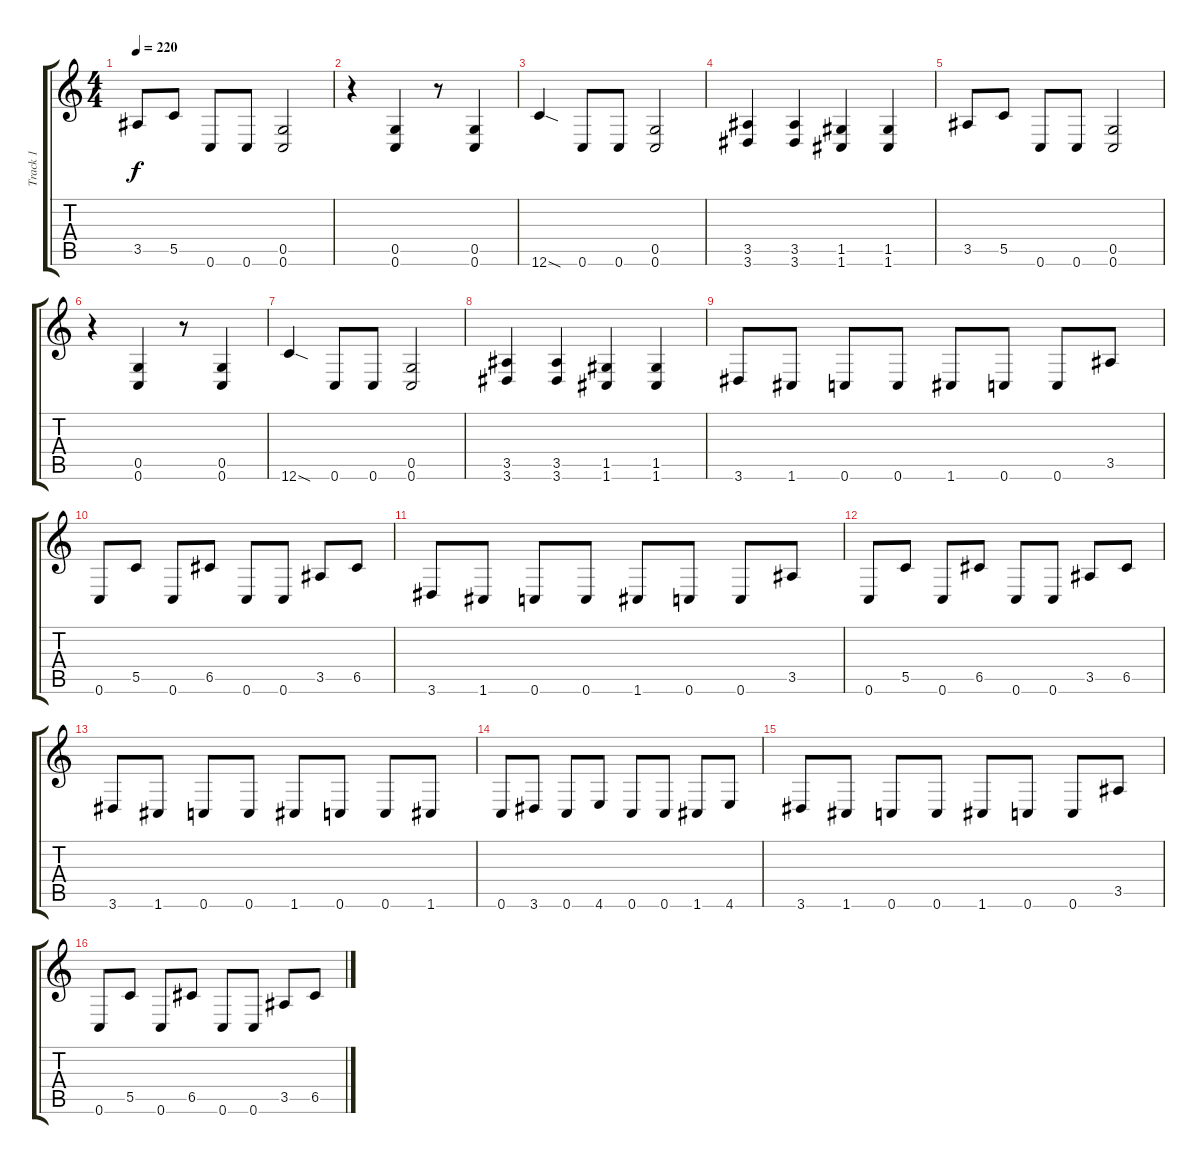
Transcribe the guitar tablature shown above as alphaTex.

\track ("Track 1" "Track 1") {instrument distortionguitar}
\staff {score tabs}
\tuning (D4 A3 F3 C3 G2 C2) {hide}
\ts (4 4)
\tempo 220
\clef g2
\ks c
3.5.8{dy f} 5.5.8 0.6.8 0.6.8 (0.5 0.6).2 |
r.4 (0.5 0.6).4 r.8 (0.5 0.6).4 |
12.6{sod}.4 0.6.8 0.6.8 (0.5 0.6).2 |
(3.5 3.6).4 (3.5 3.6).4 (1.5 1.6).4 (1.5 1.6).4 |
3.5.8 5.5.8 0.6.8 0.6.8 (0.5 0.6).2 |
r.4 (0.5 0.6).4 r.8 (0.5 0.6).4 |
12.6{sod}.4 0.6.8 0.6.8 (0.5 0.6).2 |
(3.5 3.6).4 (3.5 3.6).4 (1.5 1.6).4 (1.5 1.6).4 |
3.6.8 1.6.8 0.6.8 0.6.8 1.6.8 0.6.8 0.6.8 3.5.8 |
0.6.8 5.5.8 0.6.8 6.5.8 0.6.8 0.6.8 3.5.8 6.5.8 |
3.6.8 1.6.8 0.6.8 0.6.8 1.6.8 0.6.8 0.6.8 3.5.8 |
0.6.8 5.5.8 0.6.8 6.5.8 0.6.8 0.6.8 3.5.8 6.5.8 |
3.6.8 1.6.8 0.6.8 0.6.8 1.6.8 0.6.8 0.6.8 1.6.8 |
0.6.8 3.6.8 0.6.8 4.6.8 0.6.8 0.6.8 1.6.8 4.6.8 |
3.6.8 1.6.8 0.6.8 0.6.8 1.6.8 0.6.8 0.6.8 3.5.8 |
0.6.8 5.5.8 0.6.8 6.5.8 0.6.8 0.6.8 3.5.8 6.5.8
